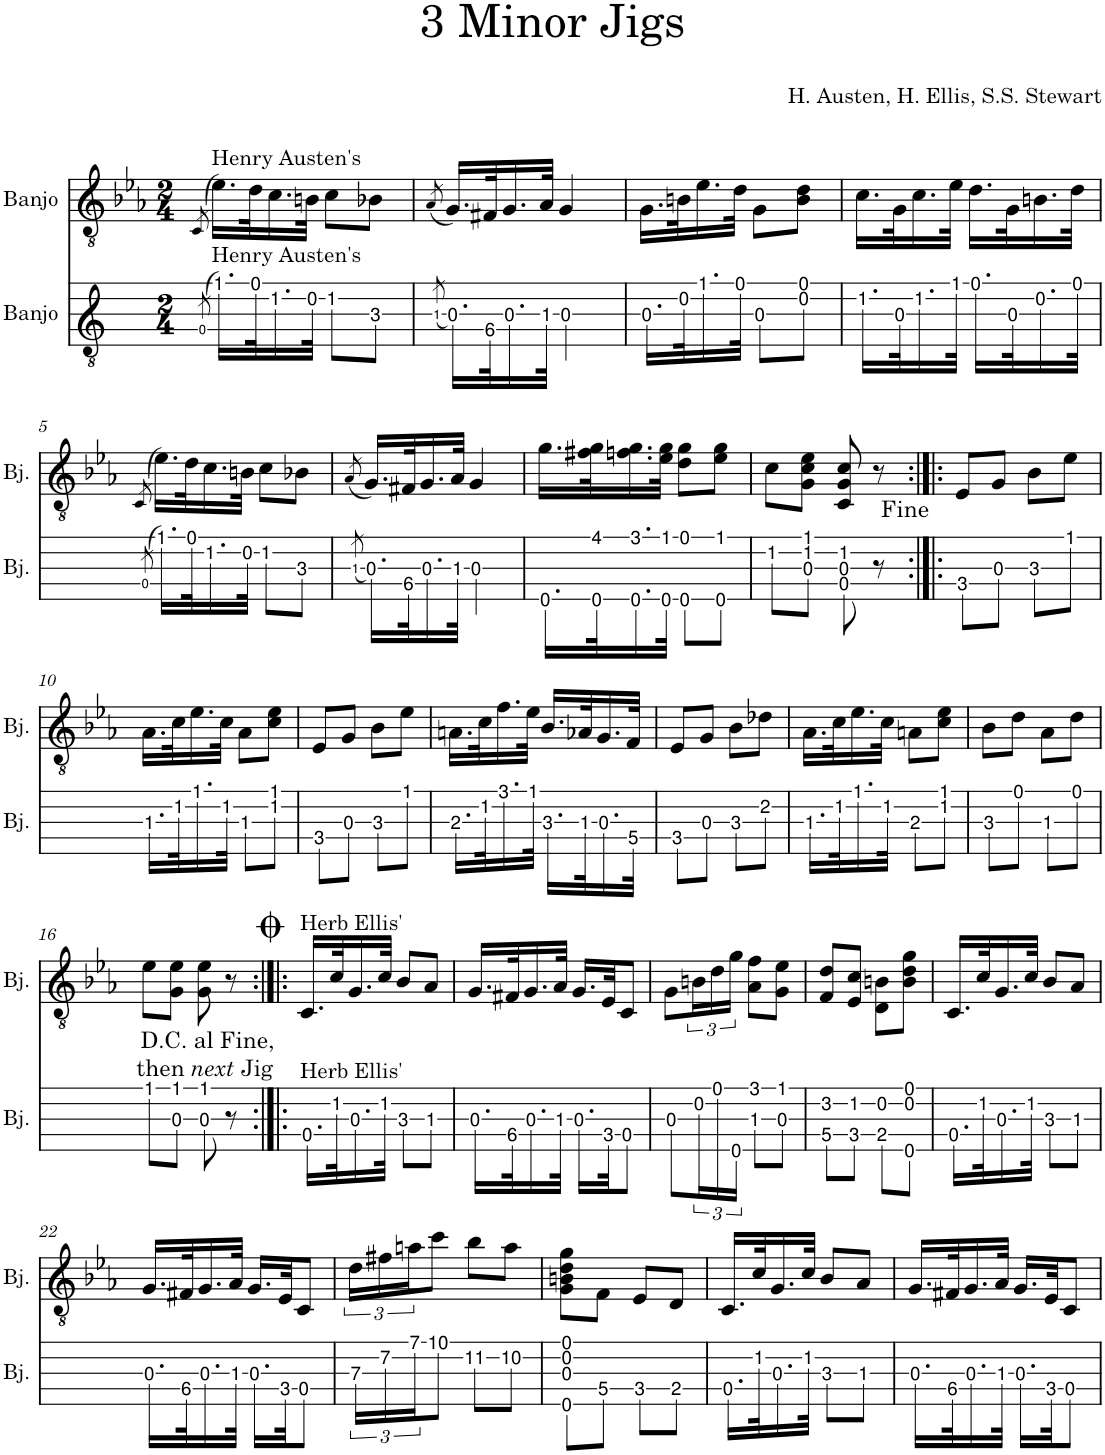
**kern	**kern
*part2	*part1
*staff2	*staff1
*I"Banjo	*I"Banjo
*I'Bj.	*I'Bj.
*stria5	*
*clefGv2	*clefGv2
*Trd7c12	*Trd7c12
*k[b-e-a-]	*k[b-e-a-]
*M2/4	*M2/4
=1	=1
(>8qC/	(>8qC/
!	!LO:TX:a:t=Henry Austen's
!LO:TX:a:t=Henry Austen's	!
16.e-\LL)	16.e-\LL)
32d\K	32d\K
16.c\	16.c\
32Bn\JJk	32Bn\JJk
8c\L	8c\L
8B-X\J	8B-X\J
=2	=2
(8qA-/	(8qA-/
16.G\LL)	16.G/LL)
32F#X\K	32F#X/K
16.G\	16.G/
32A-\JJk	32A-/JJk
4G\	4G/
=3	=3
16.G\LL	16.G\LL
32Bn\K	32Bn\K
16.e-\	16.e-\
32d\JJk	32d\JJk
8G\L	8G\L
8B\ 8d\J	8B\ 8d\J
=4	=4
16.c\LL	16.c\LL
32G\K	32G\K
16.c\	16.c\
32e-\JJk	32e-\JJk
16.d\LL	16.d\LL
32G\K	32G\K
16.Bn\	16.Bn\
32d\JJk	32d\JJk
!!LO:LB:g=z
=5	=5
(>8qC/	(>8qC/
16.e-\LL)	16.e-\LL)
32d\K	32d\K
16.c\	16.c\
32Bn\JJk	32Bn\JJk
8c\L	8c\L
8B-X\J	8B-X\J
=6	=6
(8qA-/	(8qA-/
16.G\LL)	16.G/LL)
32F#X\K	32F#X/K
16.G\	16.G/
32A-\JJk	32A-/JJk
4G\	4G/
=7	=7
16.g\LL	16.g\LL
32g\ 32f#X\K	32f#X\ 32g\K
16.g\ 16.fn\	16.fn\ 16.g\
32g\ 32e-\JJk	32e-\ 32g\JJk
8g\ 8d\L	8d\ 8g\L
8g\ 8e-\J	8e-\ 8g\J
=8	=8
8c\L	8c\L
8G\ 8c\ 8e-\J	8G\ 8c\ 8e-\J
8C\ 8G\ 8c\	8C/ 8G/ 8c/
8r	8r
=9:|!|:	=9:|!|:
8E-\L	8E-/L
8G\J	8G/J
8B-\L	8B-\L
8e-\J	8e-\J
!!LO:LB:g=z
=10	=10
16.A-\LL	16.A-\LL
32c\K	32c\K
16.e-\	16.e-\
32c\JJk	32c\JJk
8A-\L	8A-\L
8c\ 8e-\J	8c\ 8e-\J
=11	=11
8E-\L	8E-/L
8G\J	8G/J
8B-\L	8B-\L
8e-\J	8e-\J
=12	=12
16.An\LL	16.An\LL
32c\K	32c\K
16.f\	16.f\
32e-\JJk	32e-\JJk
16.B-\LL	16.B-/LL
32A-X\K	32A-X/K
16.G\	16.G/
32F\JJk	32F/JJk
=13	=13
8E-\L	8E-/L
8G\J	8G/J
8B-\L	8B-\L
8d-X\J	8d-X\J
=14	=14
16.A-\LL	16.A-\LL
32c\K	32c\K
16.e-\	16.e-\
32c\JJk	32c\JJk
8An\L	8An\L
8c\ 8e-\J	8c\ 8e-\J
=15	=15
8B-\L	8B-\L
8d\J	8d\J
8A-\L	8A-\L
8d\J	8d\J
!!LO:LB:g=z
=16	=16
8e-\L	8e-\L
8G\ 8e-\J	8G\ 8e-\J
8G\ 8e-\	8G\ 8e-\
8r	8r
!	!LO:TX:b:t=D.C. al Fine,\nthen <i>next</i> Jig
=17:|!|:	=17:|!|:
!	!LO:TX:a:t=Herb Ellis'
!LO:TX:a:t=Herb Ellis'	!
16.C\LL	16.C/LL
32c\K	32c/K
16.G\	16.G/
32c\JJk	32c/JJk
8B-\L	8B-/L
8A-\J	8A-/J
=18	=18
16.G\LL	16.G/LL
32F#X\K	32F#X/K
16.G\	16.G/
32A-\JJk	32A-/JJk
16.G\LL	16.G/LL
32E-\JK	32E-/JK
8C\J	8C/J
=19	=19
8G\L	8G\L
24Bn\L	24Bn\L
24d\	24d\
24g\JJ	24g\JJ
8A-\ 8f\L	8A-\ 8f\L
8G\ 8e-\J	8G\ 8e-\J
=20	=20
8F\ 8d\L	8F/ 8d/L
8E-\ 8c\J	8E-/ 8c/J
8D\ 8Bn\L	8D\ 8Bn\L
8g\ 8B\ 8d\J	8B\ 8d\ 8g\J
=21	=21
16.C\LL	16.C/LL
32c\K	32c/K
16.G\	16.G/
32c\JJk	32c/JJk
8B-\L	8B-/L
8A-\J	8A-/J
!!LO:LB:g=z
=22	=22
16.G\LL	16.G/LL
32F#X\K	32F#X/K
16.G\	16.G/
32A-\JJk	32A-/JJk
16.G\LL	16.G/LL
32E-\JK	32E-/JK
8C\J	8C/J
=23	=23
24d\LL	24d\LL
24f#X\	24f#X\
24an\J	24an\J
8cc\J	8cc\J
8b-\L	8b-\L
8a\J	8a\J
=24	=24
8g\ 8G\ 8Bn\ 8d\L	8G\ 8Bn\ 8d\ 8g\L
8F\J	8F\J
8E-\L	8E-/L
8D\J	8D/J
=25	=25
16.C\LL	16.C/LL
32c\K	32c/K
16.G\	16.G/
32c\JJk	32c/JJk
8B-\L	8B-/L
8A-\J	8A-/J
=26	=26
16.G\LL	16.G/LL
32F#X\K	32F#X/K
16.G\	16.G/
32A-\JJk	32A-/JJk
16.G\LL	16.G/LL
32E-\JK	32E-/JK
8C\J	8C/J
=	=
*-	*-
